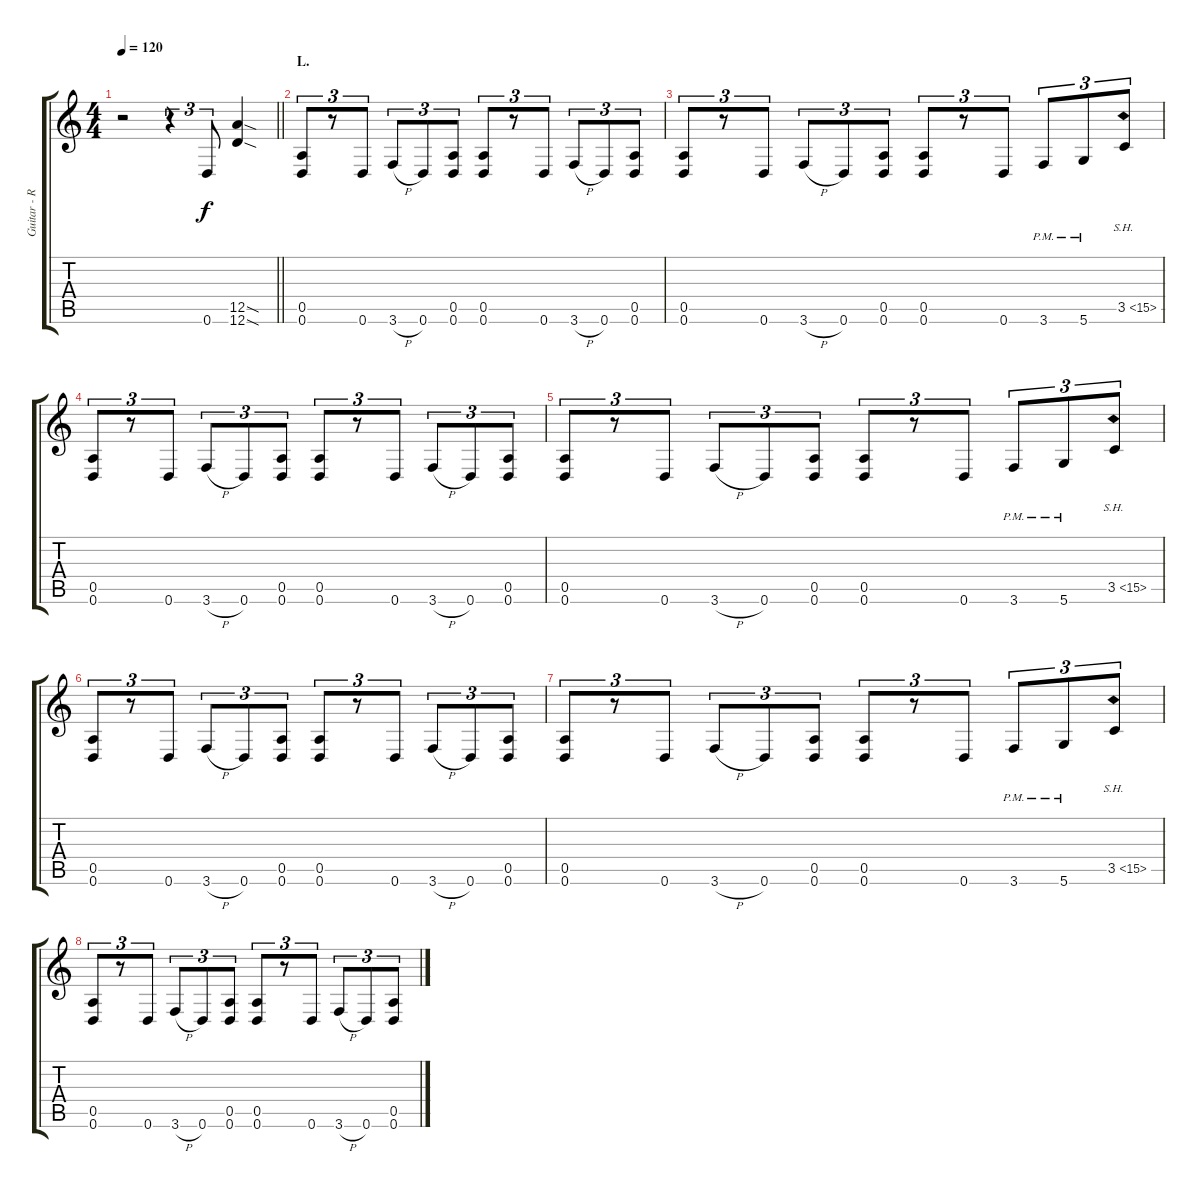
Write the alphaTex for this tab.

\track ("Guitar - Right" "Guitar - R") {instrument distortionguitar}
\staff {score tabs}
\tuning (E4 B3 G3 D3 A2 D2) {hide}
\ts (4 4)
\tempo 120
\clef g2
\barLineRight lightlight
\ks c
r.2{dy f} r.4{tu (3 2)} 0.6.8{tu (3 2)} (12.5{sod} 12.6{sod}).4 |
\section ("" "L.")
(0.5 0.6).8{tu (3 2)} r.8{tu (3 2)} 0.6.8{tu (3 2)} 3.6{h}.8{tu (3 2)} 0.6.8{tu (3 2)} (0.5 0.6).8{tu (3 2)} (0.5 0.6).8{tu (3 2)} r.8{tu (3 2)} 0.6.8{tu (3 2)} 3.6{h}.8{tu (3 2)} 0.6.8{tu (3 2)} (0.5 0.6).8{tu (3 2)} |
(0.5 0.6).8{tu (3 2)} r.8{tu (3 2)} 0.6.8{tu (3 2)} 3.6{h}.8{tu (3 2)} 0.6.8{tu (3 2)} (0.5 0.6).8{tu (3 2)} (0.5 0.6).8{tu (3 2)} r.8{tu (3 2)} 0.6.8{tu (3 2)} 3.6{pm}.8{tu (3 2)} 5.6{pm}.8{tu (3 2)} 3.5{sh 12}.8{tu (3 2)} |
(0.5 0.6).8{tu (3 2)} r.8{tu (3 2)} 0.6.8{tu (3 2)} 3.6{h}.8{tu (3 2)} 0.6.8{tu (3 2)} (0.5 0.6).8{tu (3 2)} (0.5 0.6).8{tu (3 2)} r.8{tu (3 2)} 0.6.8{tu (3 2)} 3.6{h}.8{tu (3 2)} 0.6.8{tu (3 2)} (0.5 0.6).8{tu (3 2)} |
(0.5 0.6).8{tu (3 2)} r.8{tu (3 2)} 0.6.8{tu (3 2)} 3.6{h}.8{tu (3 2)} 0.6.8{tu (3 2)} (0.5 0.6).8{tu (3 2)} (0.5 0.6).8{tu (3 2)} r.8{tu (3 2)} 0.6.8{tu (3 2)} 3.6{pm}.8{tu (3 2)} 5.6{pm}.8{tu (3 2)} 3.5{sh 12}.8{tu (3 2)} |
(0.5 0.6).8{tu (3 2)} r.8{tu (3 2)} 0.6.8{tu (3 2)} 3.6{h}.8{tu (3 2)} 0.6.8{tu (3 2)} (0.5 0.6).8{tu (3 2)} (0.5 0.6).8{tu (3 2)} r.8{tu (3 2)} 0.6.8{tu (3 2)} 3.6{h}.8{tu (3 2)} 0.6.8{tu (3 2)} (0.5 0.6).8{tu (3 2)} |
(0.5 0.6).8{tu (3 2)} r.8{tu (3 2)} 0.6.8{tu (3 2)} 3.6{h}.8{tu (3 2)} 0.6.8{tu (3 2)} (0.5 0.6).8{tu (3 2)} (0.5 0.6).8{tu (3 2)} r.8{tu (3 2)} 0.6.8{tu (3 2)} 3.6{pm}.8{tu (3 2)} 5.6{pm}.8{tu (3 2)} 3.5{sh 12}.8{tu (3 2)} |
(0.5 0.6).8{tu (3 2)} r.8{tu (3 2)} 0.6.8{tu (3 2)} 3.6{h}.8{tu (3 2)} 0.6.8{tu (3 2)} (0.5 0.6).8{tu (3 2)} (0.5 0.6).8{tu (3 2)} r.8{tu (3 2)} 0.6.8{tu (3 2)} 3.6{h}.8{tu (3 2)} 0.6.8{tu (3 2)} (0.5 0.6).8{tu (3 2)}
